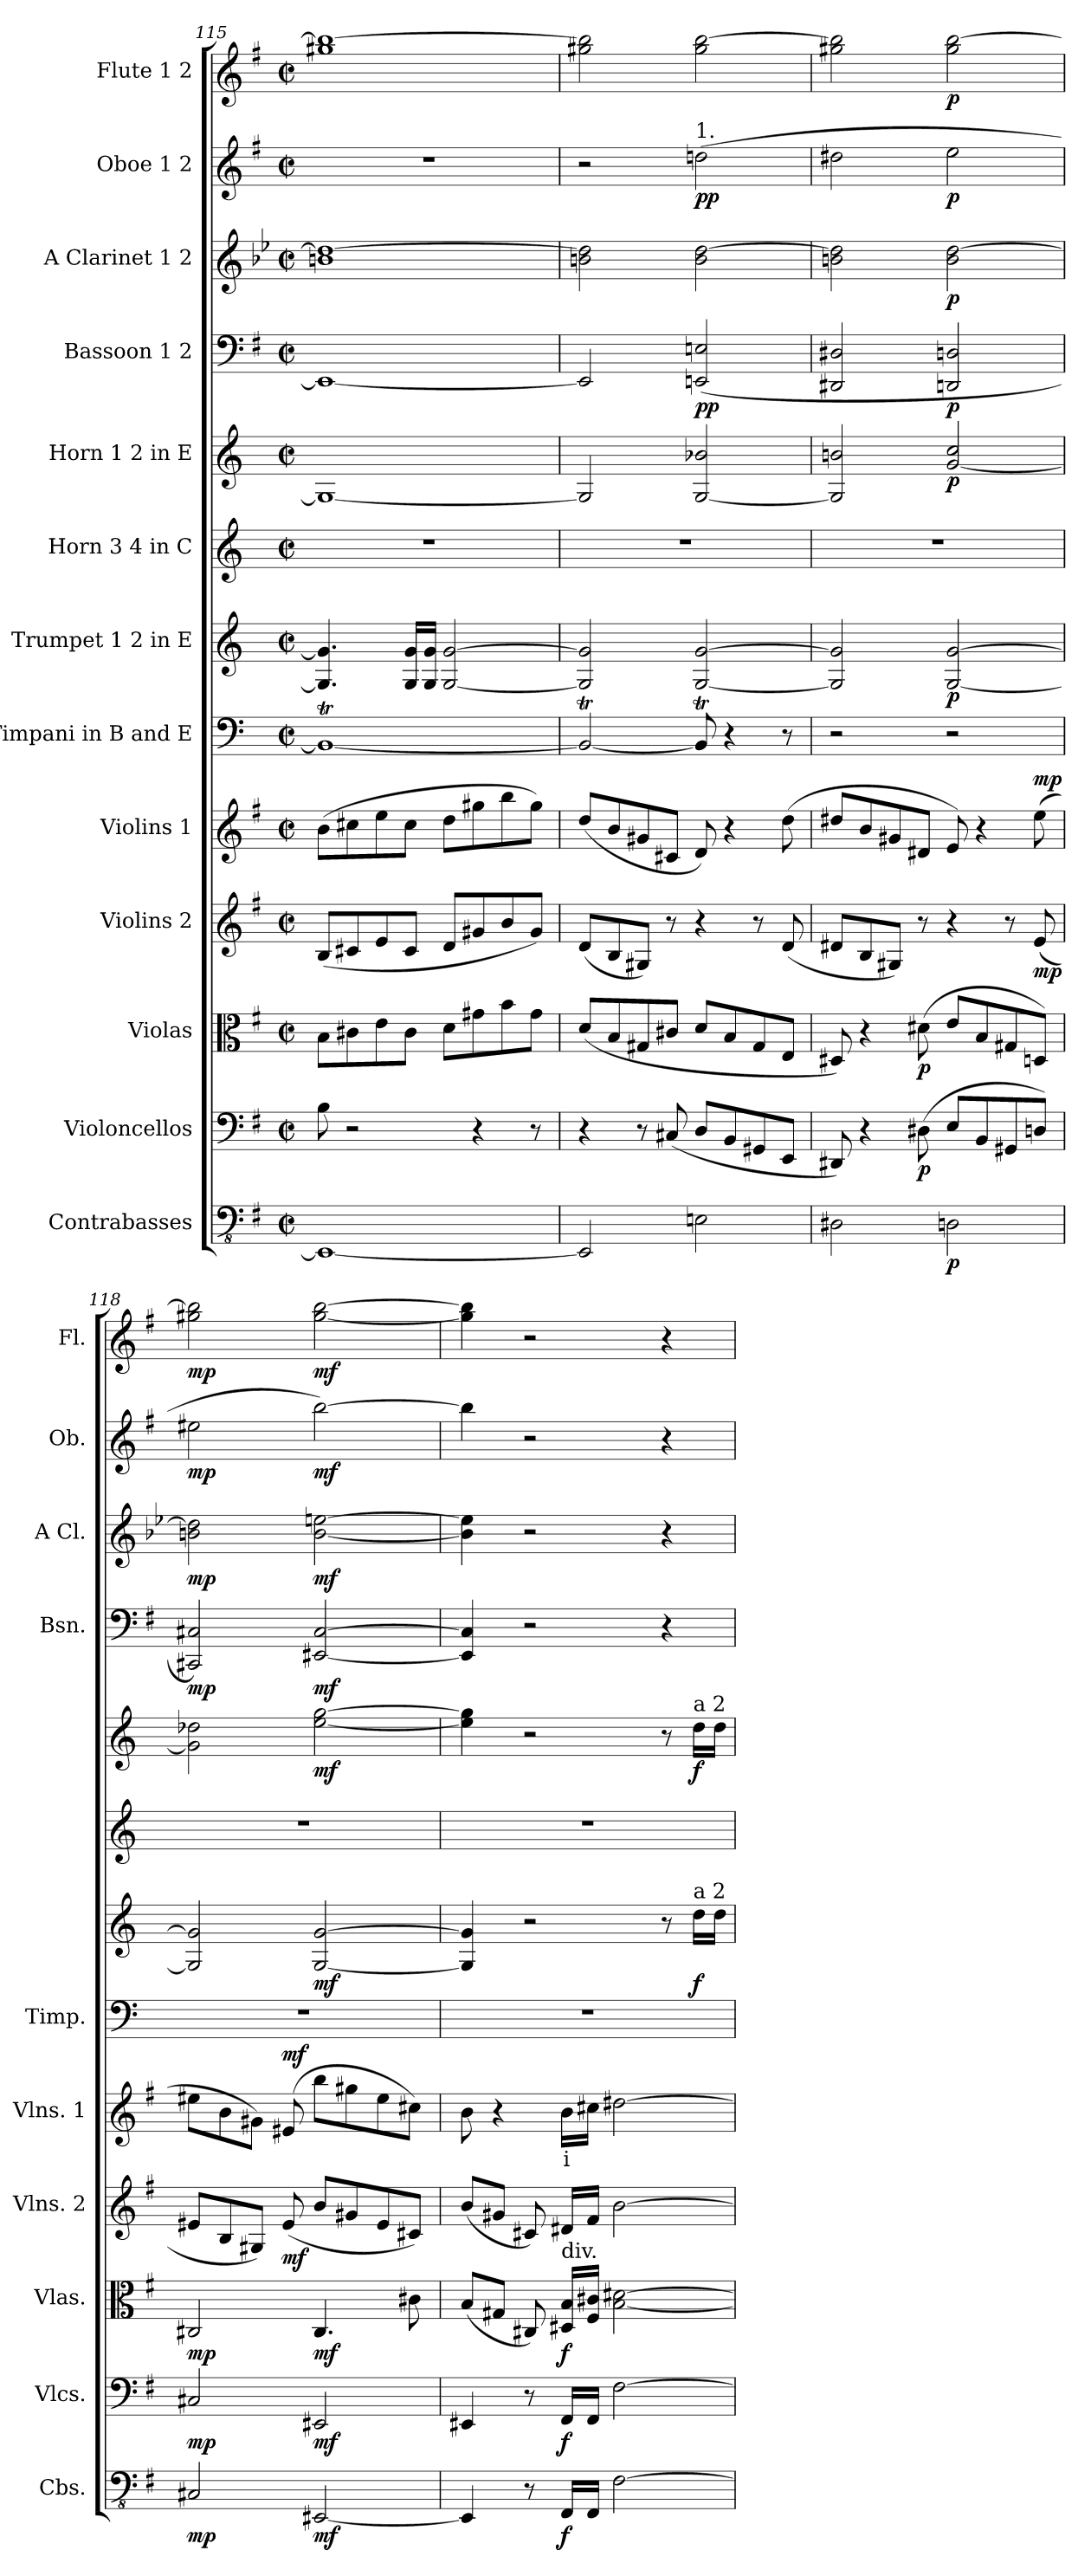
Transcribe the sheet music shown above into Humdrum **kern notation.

**kern	**dynam	**kern	**dynam	**kern	**dynam	**kern	**dynam	**kern	**text	**dynam	**kern	**kern	**dynam	**kern	**kern	**dynam	**kern	**dynam	**kern	**dynam	**kern	**dynam	**kern	**dynam
*part13	*part13	*part12	*part12	*part11	*part11	*part10	*part10	*part9	*part9	*part9	*part8	*part7	*part7	*part6	*part5	*part5	*part4	*part4	*part3	*part3	*part2	*part2	*part1	*part1
*staff13	*staff13	*staff12	*staff12	*staff11	*staff11	*staff10	*staff10	*staff9	*staff9	*staff9	*staff8	*staff7	*staff7	*staff6	*staff5	*staff5	*staff4	*staff4	*staff3	*staff3	*staff2	*staff2	*staff1	*staff1
*I"Contrabasses	*	*I"Violoncellos	*	*I"Violas	*	*I"Violins 2	*	*I"Violins 1	*	*	*I"Timpani in B and E	*I"Trumpet 1 2 in E	*	*I"Horn 3 4  in C	*I"Horn 1 2 in E	*	*I"Bassoon 1 2	*	*I"A Clarinet 1 2	*	*I"Oboe 1 2	*	*I"Flute 1 2	*
*I'Cbs.	*	*I'Vlcs.	*	*I'Vlas.	*	*I'Vlns. 2	*	*I'Vlns. 1	*	*	*I'Timp.	*	*	*	*	*	*I'Bsn.	*	*I'A Cl.	*	*I'Ob.	*	*I'Fl.	*
*clefFv4	*	*clefF4	*	*clefC3	*	*clefG2	*	*clefG2	*	*	*clefF4	*clefG2	*	*clefG2	*clefG2	*	*clefF4	*	*clefG2	*	*clefG2	*	*clefG2	*
*	*	*	*	*	*	*	*	*	*	*	*	*ITrd-2c-4	*	*ITrd7c12	*ITrd5c8	*	*	*	*ITrd2c3	*	*	*	*	*
*k[f#]	*	*k[f#]	*	*k[f#]	*	*k[f#]	*	*k[f#]	*	*	*k[]	*k[f#c#g#d#]	*	*k[]	*k[f#c#g#d#]	*	*k[f#]	*	*k[f#]	*	*k[f#]	*	*k[f#]	*
*M2/2	*	*M2/2	*	*M2/2	*	*M2/2	*	*M2/2	*	*	*M2/2	*M2/2	*	*M2/2	*M2/2	*	*M2/2	*	*M2/2	*	*M2/2	*	*M2/2	*
*met(c|)	*	*met(c|)	*	*met(c|)	*	*met(c|)	*	*met(c|)	*	*	*met(c|)	*met(c|)	*	*met(c|)	*met(c|)	*	*met(c|)	*	*met(c|)	*	*met(c|)	*	*met(c|)	*
=115	=115	=115	=115	=115	=115	=115	=115	=115	=115	=115	=115	=115	=115	=115	=115	=115	=115	=115	=115	=115	=115	=115	=115	=115
1EEE#_	.	8B\	.	8B\L	.	(<8B/L	.	(>8b\L	.	.	1BBt_	4.B/] 4.b/]	.	1r	1BB_	.	1EE#_	.	1g#X 1b_	.	1r	.	1gg#X 1bbn_	.
.	.	2r	.	8c#X\	.	8c#X/	.	8cc#X\	.	.	.	.	.	.	.	.	.	.	.	.	.	.	.	.
.	.	.	.	8e\	.	8e/	.	8ee\	.	.	.	.	.	.	.	.	.	.	.	.	.	.	.	.
.	.	.	.	8c#\J	.	8c#/J	.	8cc#\J	.	.	.	16B/ 16b/LL	.	.	.	.	.	.	.	.	.	.	.	.
.	.	.	.	.	.	.	.	.	.	.	.	16B/ 16b/JJ	.	.	.	.	.	.	.	.	.	.	.	.
.	.	.	.	8d\L	.	8d/L	.	8dd\L	.	.	.	[2B/ [2b/	.	.	.	.	.	.	.	.	.	.	.	.
.	.	4r	.	8g#X\	.	8g#X/	.	8gg#X\	.	.	.	.	.	.	.	.	.	.	.	.	.	.	.	.
.	.	.	.	8b\	.	8b/	.	8bb\	.	.	.	.	.	.	.	.	.	.	.	.	.	.	.	.
.	.	8r	.	8g#\J	.	8g#/J)	.	8gg#\J)	.	.	.	.	.	.	.	.	.	.	.	.	.	.	.	.
=116	=116	=116	=116	=116	=116	=116	=116	=116	=116	=116	=116	=116	=116	=116	=116	=116	=116	=116	=116	=116	=116	=116	=116	=116
2EEE#/]	.	4r	.	(<8d/L	.	(<8d/L	.	(<8dd/L	.	.	2BBt/_	2B/] 2b/]	.	1r	2BB/]	.	2EE#/]	.	2g#X\ 2b\]	.	2r	.	2gg#X\ 2bbn\]	.
.	.	.	.	8B/	.	8B/	.	8b/	.	.	.	.	.	.	.	.	.	.	.	.	.	.	.	.
.	.	8r	.	8G#X/	.	8G#X/J)	.	8g#X/	.	.	.	.	.	.	.	.	.	.	.	.	.	.	.	.
.	.	(<8C#X/	.	8c#X/J	.	8r	.	8c#X/J	.	.	.	.	.	.	.	.	.	.	.	.	.	.	.	.
!	!	!	!	!	!	!	!	!	!	!	!	!	!	!	!	!	!	!	!	!	!LO:TX:a:t=1.	!	!	!
!	!	!	!	!	!	!	!	!	!	!	!	!	!	!	!	!	!	!LO:DY:b	!	!	!	!LO:DY:b	!	!
2EEn\	.	8D/L	.	8d/L	.	4r	.	8d/)	.	.	8BBt/]	[2B/ [2b/	.	.	[2BB/ 2dn/	.	(>2EEn/ 2En/	pp	2g#\ [2b\	.	(>2ddn\	pp	2gg#\ [2bb\	.
.	.	8BB/	.	8B/	.	.	.	4r	.	.	4r	.	.	.	.	.	.	.	.	.	.	.	.	.
.	.	8GG#X/	.	8G#/	.	8r	.	.	.	.	.	.	.	.	.	.	.	.	.	.	.	.	.	.
.	.	8EE/J	.	8E/J	.	(<8d/	.	(>8dd\	.	.	8r	.	.	.	.	.	.	.	.	.	.	.	.	.
=117	=117	=117	=117	=117	=117	=117	=117	=117	=117	=117	=117	=117	=117	=117	=117	=117	=117	=117	=117	=117	=117	=117	=117	=117
2DD#X\	.	8DD#X/)	.	8D#X/)	.	8d#X/L	.	8dd#X/L	.	.	2r	2B/] 2b/]	.	1r	2BB/] 2d#X/	.	2DD#X/ 2D#X/	.	2g#X\ 2b\]	.	2dd#X\	.	2gg#X\ 2bb\]	.
.	.	4r	.	4r	.	8B/	.	8b/	.	.	.	.	.	.	.	.	.	.	.	.	.	.	.	.
.	.	.	.	.	.	8G#X/J)	.	8g#X/	.	.	.	.	.	.	.	.	.	.	.	.	.	.	.	.
!	!	!	!LO:DY:b	!	!LO:DY:b	!	!	!	!	!	!	!	!	!	!	!	!	!	!	!	!	!	!	!
.	.	(>8D#X\	p	(>8d#X\	p	8r	.	8d#X/J	.	.	.	.	.	.	.	.	.	.	.	.	.	.	.	.
!	!LO:DY:b	!	!	!	!	!	!	!	!	!	!	!	!LO:DY:b	!	!	!LO:DY:b	!	!LO:DY:b	!	!LO:DY:b	!	!LO:DY:b	!	!LO:DY:b
2DDn\	p	8E/L	.	8e/L	.	4r	.	8e/)	.	.	2r	[2B/ [2b/	p	.	[2B/ 2e/	p	2DDn/ 2Dn/	p	2g#\ [2b\	p	2ee\	p	2gg#\ [2bb\	p
.	.	8BB/	.	8B/	.	.	.	4r	.	.	.	.	.	.	.	.	.	.	.	.	.	.	.	.
.	.	8GG#X/	.	8G#X/	.	8r	.	.	.	.	.	.	.	.	.	.	.	.	.	.	.	.	.	.
!	!	!	!	!	!	!	!LO:DY:b	!	!	!LO:DY:b	!	!	!	!	!	!	!	!	!	!	!	!	!	!
.	.	8Dn/J)	.	8Dn/J)	.	(<8e/	mp	(>8ee\	.	mp	.	.	.	.	.	.	.	.	.	.	.	.	.	.
=118	=118	=118	=118	=118	=118	=118	=118	=118	=118	=118	=118	=118	=118	=118	=118	=118	=118	=118	=118	=118	=118	=118	=118	=118
!	!LO:DY:b	!	!LO:DY:b	!	!LO:DY:b	!	!	!	!	!	!	!	!	!	!	!	!	!LO:DY:b	!	!LO:DY:b	!	!LO:DY:b	!	!LO:DY:b
2CC#X/	mp	2C#X/	mp	2C#X/	mp	8e#X/L	.	8ee#X\L	.	.	1r	2B/] 2b/]	.	1r	2B\] 2fn\	.	2CC#X/ 2C#X/)	mp	2g#X\ 2b\]	mp	2ee#X\	mp	2gg#X\ 2bb\]	mp
.	.	.	.	.	.	8B/	.	8b\	.	.	.	.	.	.	.	.	.	.	.	.	.	.	.	.
.	.	.	.	.	.	8G#X/J)	.	8g#X\J)	.	.	.	.	.	.	.	.	.	.	.	.	.	.	.	.
!	!	!	!	!	!	!	!LO:DY:b	!	!	!LO:DY:b	!	!	!	!	!	!	!	!	!	!	!	!	!	!
.	.	.	.	.	.	(<8e#/	mf	(>8e#X/	.	mf	.	.	.	.	.	.	.	.	.	.	.	.	.	.
!	!LO:DY:b	!	!LO:DY:b	!	!LO:DY:b	!	!	!	!	!	!	!	!LO:DY:b	!	!	!LO:DY:b	!	!LO:DY:b	!	!LO:DY:b	!	!LO:DY:b	!	!LO:DY:b
[2EEE#X/	mf	2EE#X/	mf	4.C#/	mf	8b/L	.	8bb\L	.	.	.	[2B/ [2b/	mf	.	[2g#\ [2b\	mf	[2EE#X/ [2C#/	mf	[2g#\ [2cc#X\	mf	[2bb\)	mf	[2gg#\ [2bb\	mf
.	.	.	.	.	.	8g#X/	.	8gg#X\	.	.	.	.	.	.	.	.	.	.	.	.	.	.	.	.
.	.	.	.	.	.	8e#/	.	8ee#\	.	.	.	.	.	.	.	.	.	.	.	.	.	.	.	.
.	.	.	.	8c#X\	.	8c#X/J)	.	8cc#X\J)	.	.	.	.	.	.	.	.	.	.	.	.	.	.	.	.
=119	=119	=119	=119	=119	=119	=119	=119	=119	=119	=119	=119	=119	=119	=119	=119	=119	=119	=119	=119	=119	=119	=119	=119	=119
4EEE#/]	.	4EE#X/	.	(<8B/L	.	(<8b/L	.	8b\	.	.	1r	4B/] 4b/]	.	1r	4g#\] 4b\]	.	4EE#/] 4C#/]	.	4g#\] 4cc#\]	.	4bb\]	.	4gg#\] 4bb\]	.
.	.	.	.	8G#X/J	.	8g#X/J	.	4r	.	.	.	.	.	.	.	.	.	.	.	.	.	.	.	.
8r	.	8r	.	8C#X/)	.	8c#X/)	.	.	.	.	.	2r	.	.	2r	.	2r	.	2r	.	2r	.	2r	.
!	!	!	!	!LO:TX:a:t=div.	!	!	!	!	!	!	!	!	!	!	!	!	!	!	!	!	!	!	!	!
!	!LO:DY:b	!	!LO:DY:b	!	!LO:DY:b	!	!	!	!LO:LY:b:color=#FF0000	!	!	!	!	!	!	!	!	!	!	!	!	!	!	!
16FFF#/LL	f	16FF#/LL	f	16D#X/ 16B/LL	f	16d#X/LL	.	16b\LL	i	.	.	.	.	.	.	.	.	.	.	.	.	.	.	.
16FFF#/JJ	.	16FF#/JJ	.	16F#/ 16c#X/JJ	.	16f#/JJ	.	16cc#X\JJ	.	.	.	.	.	.	.	.	.	.	.	.	.	.	.	.
[2FF#\	.	[2F#\	.	[2B\ [2d#X\	.	[2b\	.	[2dd#X\	.	.	.	.	.	.	.	.	.	.	.	.	.	.	.	.
.	.	.	.	.	.	.	.	.	.	.	.	8r	.	.	8r	.	4r	.	4r	.	4r	.	4r	.
!	!	!	!	!	!	!	!	!	!	!	!	!	!	!	!LO:TX:a:t=a 2	!	!	!	!	!	!	!	!	!
!	!	!	!	!	!	!	!	!	!	!	!	!LO:TX:a:t=a 2	!	!	!	!	!	!	!	!	!	!	!	!
!	!	!	!	!	!	!	!	!	!	!	!	!	!LO:DY:b	!	!	!LO:DY:b	!	!	!	!	!	!	!	!
.	.	.	.	.	.	.	.	.	.	.	.	16ff#\LL	f	.	16f#\LL	f	.	.	.	.	.	.	.	.
.	.	.	.	.	.	.	.	.	.	.	.	16ff#\JJ	.	.	16f#\JJ	.	.	.	.	.	.	.	.	.
=	=	=	=	=	=	=	=	=	=	=	=	=	=	=	=	=	=	=	=	=	=	=	=	=
*-	*-	*-	*-	*-	*-	*-	*-	*-	*-	*-	*-	*-	*-	*-	*-	*-	*-	*-	*-	*-	*-	*-	*-	*-
